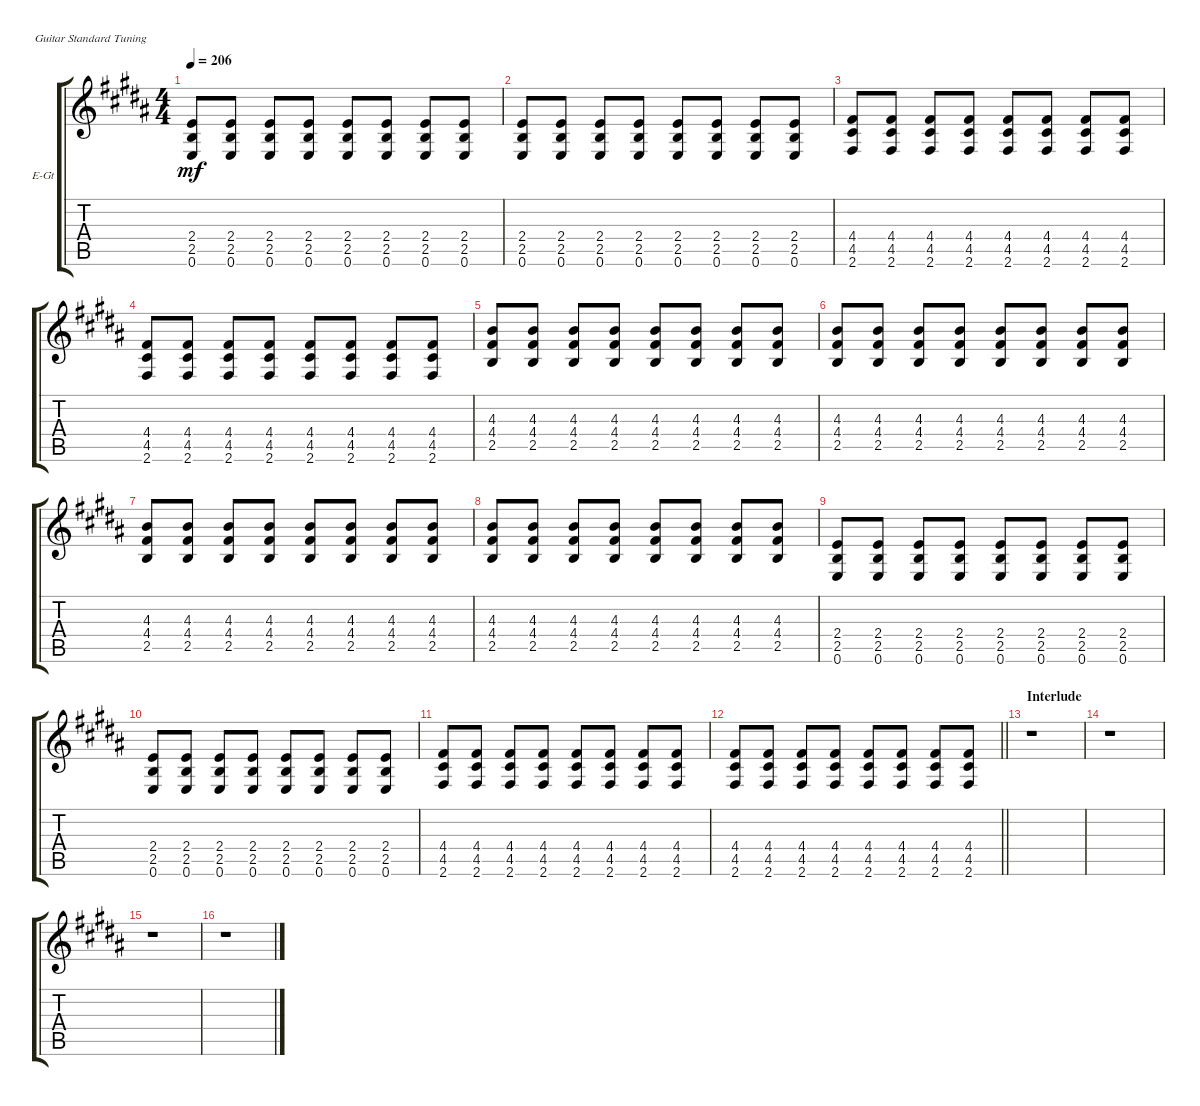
\defaultSystemsLayout 4
\bracketExtendMode groupsimilarinstruments
\firstSystemTrackNameOrientation horizontal
\otherSystemsTrackNameOrientation horizontal
\track ("Guitar 4" "E-Gt") {instrument distortionguitar}
\staff {score tabs}
\tuning (E4 B3 G3 D3 A2 E2)
\ts (4 4)
\tempo 206
\clef g2
\ks b
(0.6 2.5 2.4).8{dy mf} (0.6 2.5 2.4).8 (0.6 2.5 2.4).8 (0.6 2.5 2.4).8 (0.6 2.5 2.4).8 (0.6 2.5 2.4).8 (0.6 2.5 2.4).8 (0.6 2.5 2.4).8 |
(0.6 2.5 2.4).8 (0.6 2.5 2.4).8 (0.6 2.5 2.4).8 (0.6 2.5 2.4).8 (0.6 2.5 2.4).8 (0.6 2.5 2.4).8 (0.6 2.5 2.4).8 (0.6 2.5 2.4).8 |
(2.6 4.5 4.4).8 (2.6 4.5 4.4).8 (2.6 4.5 4.4).8 (2.6 4.5 4.4).8 (2.6 4.5 4.4).8 (2.6 4.5 4.4).8 (2.6 4.5 4.4).8 (2.6 4.5 4.4).8 |
(2.6 4.5 4.4).8 (2.6 4.5 4.4).8 (2.6 4.5 4.4).8 (2.6 4.5 4.4).8 (2.6 4.5 4.4).8 (2.6 4.5 4.4).8 (2.6 4.5 4.4).8 (2.6 4.5 4.4).8 |
(2.5 4.4 4.3).8 (2.5 4.4 4.3).8 (2.5 4.4 4.3).8 (2.5 4.4 4.3).8 (2.5 4.4 4.3).8 (2.5 4.4 4.3).8 (2.5 4.4 4.3).8 (2.5 4.4 4.3).8 |
(2.5 4.4 4.3).8 (2.5 4.4 4.3).8 (2.5 4.4 4.3).8 (2.5 4.4 4.3).8 (2.5 4.4 4.3).8 (2.5 4.4 4.3).8 (2.5 4.4 4.3).8 (2.5 4.4 4.3).8 |
(2.5 4.4 4.3).8 (2.5 4.4 4.3).8 (2.5 4.4 4.3).8 (2.5 4.4 4.3).8 (2.5 4.4 4.3).8 (2.5 4.4 4.3).8 (2.5 4.4 4.3).8 (2.5 4.4 4.3).8 |
(2.5 4.4 4.3).8 (2.5 4.4 4.3).8 (2.5 4.4 4.3).8 (2.5 4.4 4.3).8 (2.5 4.4 4.3).8 (2.5 4.4 4.3).8 (2.5 4.4 4.3).8 (2.5 4.4 4.3).8 |
(0.6 2.5 2.4).8 (0.6 2.5 2.4).8 (0.6 2.5 2.4).8 (0.6 2.5 2.4).8 (0.6 2.5 2.4).8 (0.6 2.5 2.4).8 (0.6 2.5 2.4).8 (0.6 2.5 2.4).8 |
(0.6 2.5 2.4).8 (0.6 2.5 2.4).8 (0.6 2.5 2.4).8 (0.6 2.5 2.4).8 (0.6 2.5 2.4).8 (0.6 2.5 2.4).8 (0.6 2.5 2.4).8 (0.6 2.5 2.4).8 |
(2.6 4.5 4.4).8 (2.6 4.5 4.4).8 (2.6 4.5 4.4).8 (2.6 4.5 4.4).8 (2.6 4.5 4.4).8 (2.6 4.5 4.4).8 (2.6 4.5 4.4).8 (2.6 4.5 4.4).8 |
\barLineRight lightlight
(2.6 4.5 4.4).8 (2.6 4.5 4.4).8 (2.6 4.5 4.4).8 (2.6 4.5 4.4).8 (2.6 4.5 4.4).8 (2.6 4.5 4.4).8 (2.6 4.5 4.4).8 (2.6 4.5 4.4).8 |
\section ("" "Interlude")
r.1 |
r.1 |
r.1 |
r.1
